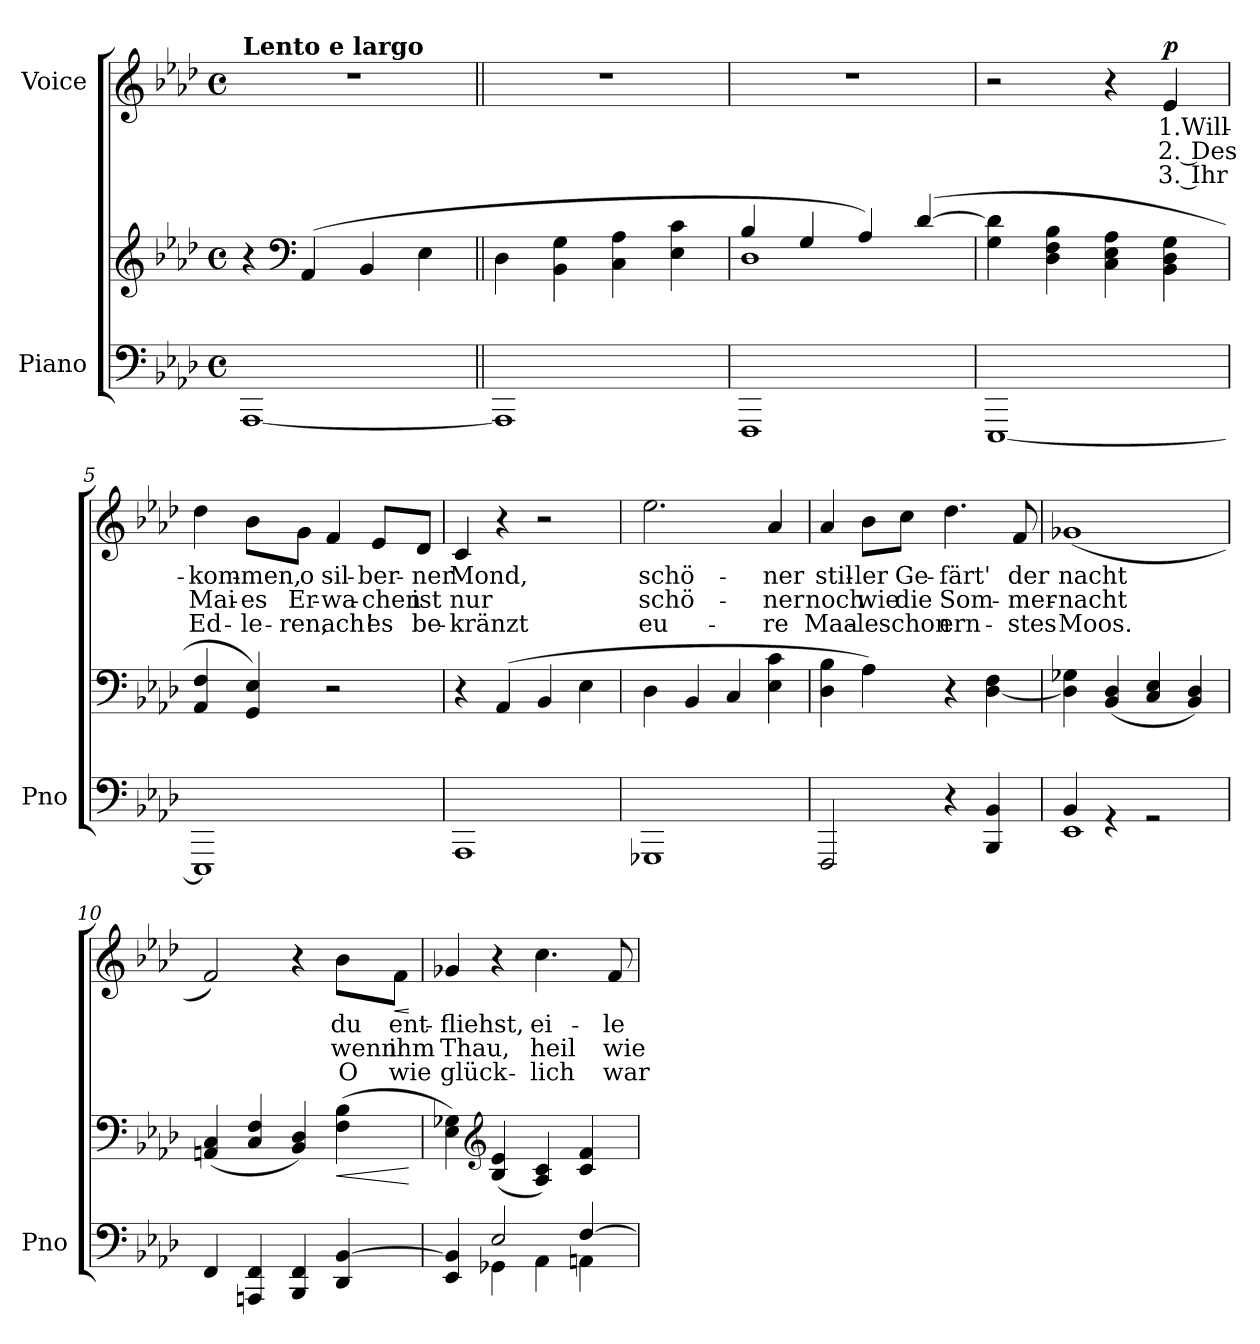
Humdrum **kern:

**kern	**kern	**dynam	**kern	**text	**text	**text	**dynam
*part2	*part2	*part2	*part1	*part1	*part1	*part1	*part1
*staff3	*staff2	*staff2/3	*staff1	*staff1	*staff1	*staff1	*staff1
*I"Piano	*	*	*I"Voice	*	*	*	*
*I'Pno	*	*	*	*	*	*	*
*clefF4	*clefG2	*	*clefG2	*	*	*	*
*k[b-e-a-d-]	*k[b-e-a-d-]	*	*k[b-e-a-d-]	*	*	*	*
*M4/4	*M4/4	*	*M4/4	*	*	*	*
*met(c)	*met(c)	*	*met(c)	*	*	*	*
=1	=1	=1	=1	=1	=1	=1	=1
!	!	!	!LO:TX:a:B:t=Lento e largo	!	!	!	!
[1AAA-	4r	.	1r	.	.	.	.
*	*clefF4	*	*	*	*	*	*
.	(>4AA-/	.	.	.	.	.	.
.	4BB-/	.	.	.	.	.	.
.	4E-\	.	.	.	.	.	.
=2||	=2||	=2||	=2||	=2||	=2||	=2||	=2||
1AAA-]	4D-\	.	1r	.	.	.	.
.	4BB-\ 4G\	.	.	.	.	.	.
.	4C\ 4A-\	.	.	.	.	.	.
.	4E-\ 4c\	.	.	.	.	.	.
=3	=3	=3	=3	=3	=3	=3	=3
*	*^	*	*	*	*	*	*
1FFF	4B-/	1D-	.	1r	.	.	.	.
.	4G/	.	.	.	.	.	.	.
.	4A-/)	.	.	.	.	.	.	.
.	(>[4d-/	.	.	.	.	.	.	.
*	*v	*v	*	*	*	*	*	*
=4	=4	=4	=4	=4	=4	=4	=4
[1EEE-	4G\ 4d-\]	.	2r	.	.	.	.
.	4D-\ 4F\ 4B-\	.	.	.	.	.	.
.	4C\ 4E-\ 4A-\	.	4r	.	.	.	.
!	!	!	!	!LO:LY:b	!LO:LY:b	!LO:LY:b	!LO:DY:a
.	4BB-\ 4D-\ 4G\	.	4e-/	1.Will-	2. Des	3. Ihr	p
=5	=5	=5	=5	=5	=5	=5	=5
!	!	!	!	!LO:LY:b	!LO:LY:b	!LO:LY:b	!
1EEE-]	4AA-/ 4F/	.	4dd-\	-kom-	Mai-	Ed-	.
!	!	!	!	!LO:LY:b	!LO:LY:b	!LO:LY:b	!
.	4GG/ 4E-/)	.	8b-\L	-men,	-es	-le-	.
!	!	!	!	!LO:LY:b	!LO:LY:b	!LO:LY:b	!
.	.	.	8g\J	o	Er-	-ren,	.
!	!	!	!	!LO:LY:b	!LO:LY:b	!LO:LY:b	!
.	2r	.	4f/	sil-	-wa-	ach!	.
!	!	!	!	!LO:LY:b	!LO:LY:b	!LO:LY:b	!
.	.	.	8e-/L	-ber-	-chen	es	.
!	!	!	!	!LO:LY:b	!LO:LY:b	!LO:LY:b	!
.	.	.	8d-/J	-ner	ist	be-	.
=6	=6	=6	=6	=6	=6	=6	=6
!	!	!	!	!LO:LY:b	!LO:LY:b	!LO:LY:b	!
1AAA-	4r	.	4c/	Mond,	nur	-kränzt	.
.	(>4AA-/	.	4r	.	.	.	.
.	4BB-/	.	2r	.	.	.	.
.	4E-\	.	.	.	.	.	.
!!LO:LB:g=z
=7	=7	=7	=7	=7	=7	=7	=7
!	!	!	!	!LO:LY:b	!LO:LY:b	!LO:LY:b	!
1GGG-X	4D-\	.	2.ee-\	schö-	schö-	eu-	.
.	4BB-/	.	.	.	.	.	.
.	4C/	.	.	.	.	.	.
!	!	!	!	!LO:LY:b	!LO:LY:b	!LO:LY:b	!
.	4E-\ 4c\	.	4a-/	-ner	-ner	-re	.
=8	=8	=8	=8	=8	=8	=8	=8
!	!	!	!	!LO:LY:b	!LO:LY:b	!LO:LY:b	!
2FFF/	4D-\ 4B-\	.	4a-/	stil-	noch	Maa-	.
!	!	!	!	!LO:LY:b	!LO:LY:b	!LO:LY:b	!
.	4A-\)	.	8b-\L	-ler	wie	-le	.
!	!	!	!	!LO:LY:b	!LO:LY:b	!LO:LY:b	!
.	.	.	8cc\J	Ge-	die	schon	.
!	!	!	!	!LO:LY:b	!LO:LY:b	!LO:LY:b	!
4r	4r	.	4.dd-\	-färt'	Som-	ern-	.
4BBB-/ 4BB-/	[4D-\ 4F\	.	.	.	.	.	.
!	!	!	!	!LO:LY:b	!LO:LY:b	!LO:LY:b	!
.	.	.	8f/	der	-mer-	-stes	.
=9	=9	=9	=9	=9	=9	=9	=9
*^	*	*	*	*	*	*	*
!	!	!	!	!	!LO:LY:b	!LO:LY:b	!LO:LY:b	!
4BB-/	1EE-	4D-\] 4G-X\	.	(<1g-X	nacht	-nacht	Moos.	.
4rGG	.	(<4BB-/ 4D-/	.	.	.	.	.	.
2rGG	.	4C/ 4E-/	.	.	.	.	.	.
.	.	4BB-/ 4D-/)	.	.	.	.	.	.
*v	*v	*	*	*	*	*	*	*
=10	=10	=10	=10	=10	=10	=10	=10
4FF/	(<4AAn/ 4C/	.	2f/)	.	.	.	.
4AAAn/ 4FF/	4C/ 4F/	.	.	.	.	.	.
4BBB-/ 4FF/	4BB-/ 4D-/)	.	4r	.	.	.	.
!	!	!LO:HP:b	!	!LO:LY:b	!LO:LY:b	!LO:LY:b	!
4DD-/ [4BB-/	(>4F\ 4B-\	<	8b-\L	du	wenn	O	.
!	!	!	!	!LO:LY:b	!LO:LY:b	!LO:LY:b	!LO:HP:b
.	.	.	8f\J	ent-	ihm	wie	<
.	.	[	.	.	.	.	[
=11	=11	=11	=11	=11	=11	=11	=11
*^	*	*	*	*	*	*	*
!	!	!	!	!	!LO:LY:b	!LO:LY:b	!LO:LY:b	!
4EE-/ 4BB-/]	4rEEyy	4E-\ 4G-X\)	.	4g-X/	-fliehst,	Thau,	glück-	.
*	*	*clefG2	*	*	*	*	*	*
2E-/	4GG-X\	(<4B-/ 4e-/	.	4r	.	.	.	.
!	!	!	!	!	!LO:LY:b	!LO:LY:b	!LO:LY:b	!
.	4AA-\	4A-/ 4c/)	.	4.cc\	ei-	heil	-lich	.
[4F/	4AAn\	4c/ 4f/	.	.	.	.	.	.
!	!	!	!	!	!LO:LY:b	!LO:LY:b	!LO:LY:b	!
.	.	.	.	8f/	-le	wie	war	.
*v	*v	*	*	*	*	*	*	*
=	=	=	=	=	=	=	=
*-	*-	*-	*-	*-	*-	*-	*-
